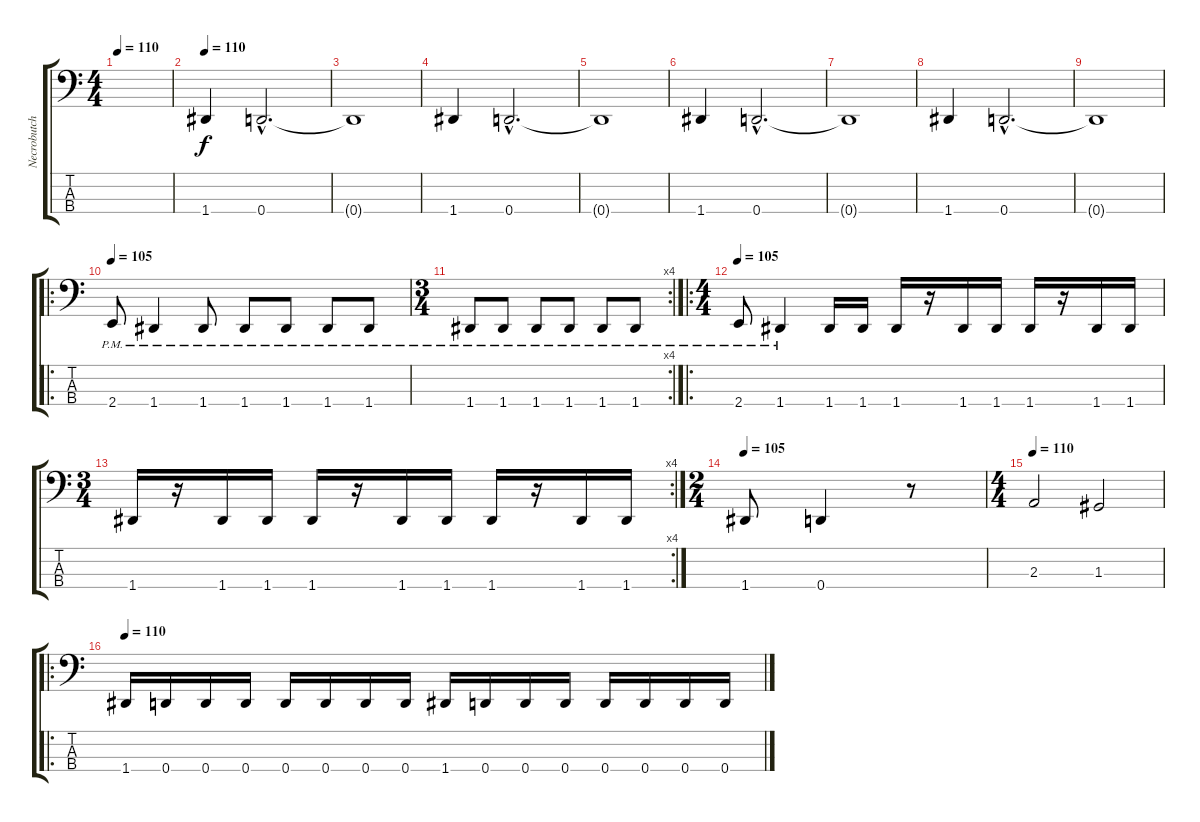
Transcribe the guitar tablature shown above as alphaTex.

\track ("Necrobutcher" "Necrobutch") {instrument electricbasspick}
\staff {score tabs}
\tuning (F2 C2 G1 D1) {hide}
\ts (4 4)
\tempo 110
\clef f4
\ks c
|
\tempo 110
1.4.4 0.4{hac}.2{d} |
0.4{t}.1 |
1.4.4 0.4{hac}.2{d} |
0.4{t}.1 |
1.4.4 0.4{hac}.2{d} |
0.4{t}.1 |
1.4.4 0.4{hac}.2{d} |
0.4{t}.1 |
\ro
\tempo 105
2.4{pm}.8 1.4{pm}.4 1.4{pm}.8 1.4{pm}.8 1.4{pm}.8 1.4{pm}.8 1.4{pm}.8 |
\rc 4
\ts (3 4)
1.4{pm}.8 1.4{pm}.8 1.4{pm}.8 1.4{pm}.8 1.4{pm}.8 1.4{pm}.8 |
\ro
\ts (4 4)
\tempo 105
2.4{pm}.8 1.4{pm}.4 1.4.16 1.4.16 1.4.16 r.16 1.4.16 1.4.16 1.4.16 r.16 1.4.16 1.4.16 |
\rc 4
\ts (3 4)
1.4.16 r.16 1.4.16 1.4.16 1.4.16 r.16 1.4.16 1.4.16 1.4.16 r.16 1.4.16 1.4.16 |
\ts (2 4)
\tempo 105
1.4.8 0.4.4 r.8 |
\ts (4 4)
\tempo 110
2.3.2 1.3.2 |
\ro
\tempo 110
1.4.16 0.4.16 0.4.16 0.4.16 0.4.16 0.4.16 0.4.16 0.4.16 1.4.16 0.4.16 0.4.16 0.4.16 0.4.16 0.4.16 0.4.16 0.4.16
